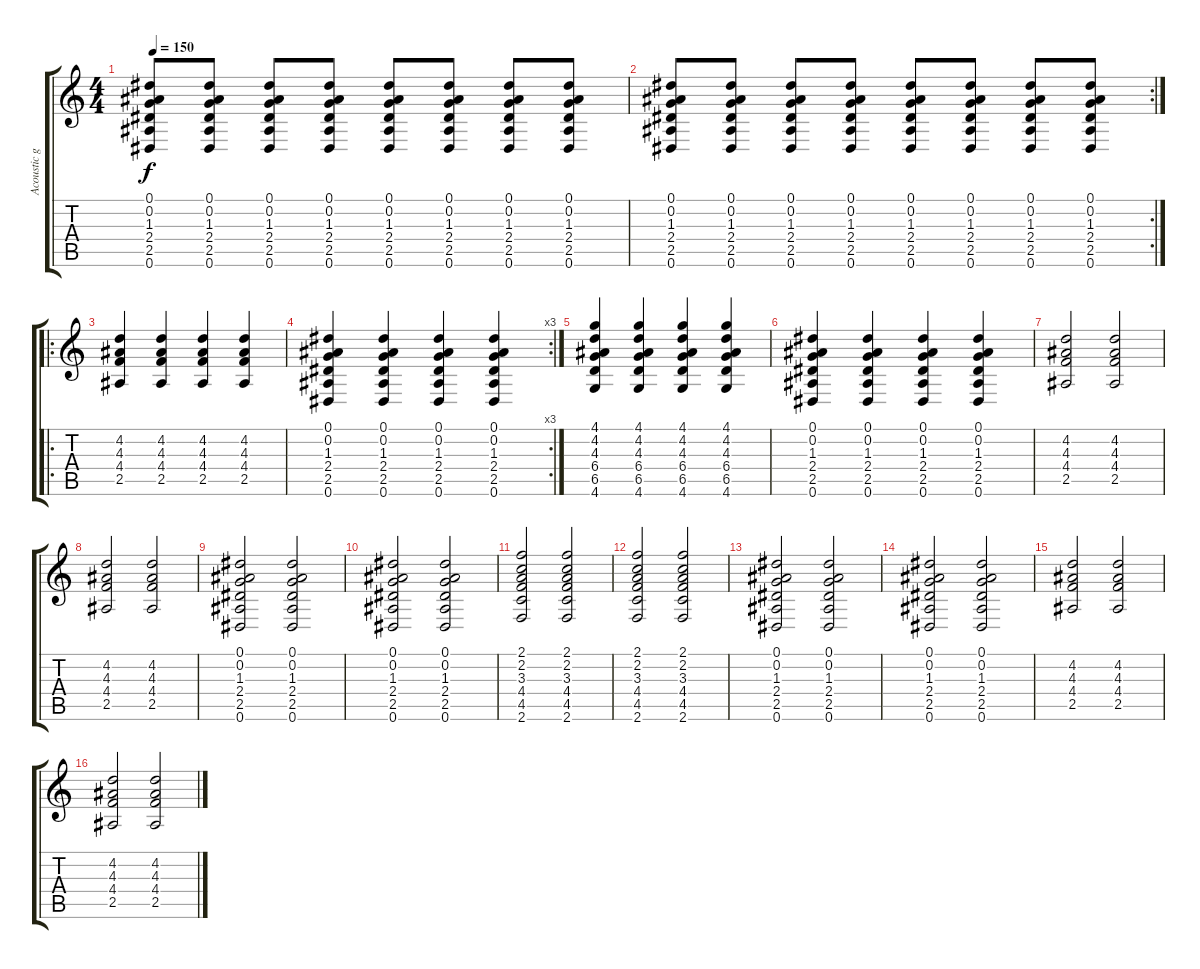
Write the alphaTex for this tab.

\track ("Acoustic guitar" "Acoustic g") {instrument acousticguitarsteel}
\staff {score tabs}
\tuning (Eb4 Bb3 Gb3 Db3 Ab2 Eb2) {hide}
\ts (4 4)
\tempo 150
\clef g2
\ks c
(0.1 0.2 1.3 2.4 2.5 0.6).8{dy f} (0.1 0.2 1.3 2.4 2.5 0.6).8 (0.1 0.2 1.3 2.4 2.5 0.6).8 (0.1 0.2 1.3 2.4 2.5 0.6).8 (0.1 0.2 1.3 2.4 2.5 0.6).8 (0.1 0.2 1.3 2.4 2.5 0.6).8 (0.1 0.2 1.3 2.4 2.5 0.6).8 (0.1 0.2 1.3 2.4 2.5 0.6).8 |
\rc 2
(0.1 0.2 1.3 2.4 2.5 0.6).8 (0.1 0.2 1.3 2.4 2.5 0.6).8 (0.1 0.2 1.3 2.4 2.5 0.6).8 (0.1 0.2 1.3 2.4 2.5 0.6).8 (0.1 0.2 1.3 2.4 2.5 0.6).8 (0.1 0.2 1.3 2.4 2.5 0.6).8 (0.1 0.2 1.3 2.4 2.5 0.6).8 (0.1 0.2 1.3 2.4 2.5 0.6).8 |
\ro
(4.2 4.3 4.4 2.5).4 (4.2 4.3 4.4 2.5).4 (4.2 4.3 4.4 2.5).4 (4.2 4.3 4.4 2.5).4 |
\rc 3
(0.1 0.2 1.3 2.4 2.5 0.6).4 (0.1 0.2 1.3 2.4 2.5 0.6).4 (0.1 0.2 1.3 2.4 2.5 0.6).4 (0.1 0.2 1.3 2.4 2.5 0.6).4 |
(4.1 4.2 4.3 6.4 6.5 4.6).4 (4.1 4.2 4.3 6.4 6.5 4.6).4 (4.1 4.2 4.3 6.4 6.5 4.6).4 (4.1 4.2 4.3 6.4 6.5 4.6).4 |
(0.1 0.2 1.3 2.4 2.5 0.6).4 (0.1 0.2 1.3 2.4 2.5 0.6).4 (0.1 0.2 1.3 2.4 2.5 0.6).4 (0.1 0.2 1.3 2.4 2.5 0.6).4 |
(4.2 4.3 4.4 2.5).2 (4.2 4.3 4.4 2.5).2 |
(4.2 4.3 4.4 2.5).2 (4.2 4.3 4.4 2.5).2 |
(0.1 0.2 1.3 2.4 2.5 0.6).2 (0.1 0.2 1.3 2.4 2.5 0.6).2 |
(0.1 0.2 1.3 2.4 2.5 0.6).2 (0.1 0.2 1.3 2.4 2.5 0.6).2 |
(2.1 2.2 3.3 4.4 4.5 2.6).2 (2.1 2.2 3.3 4.4 4.5 2.6).2 |
(2.1 2.2 3.3 4.4 4.5 2.6).2 (2.1 2.2 3.3 4.4 4.5 2.6).2 |
(0.1 0.2 1.3 2.4 2.5 0.6).2 (0.1 0.2 1.3 2.4 2.5 0.6).2 |
(0.1 0.2 1.3 2.4 2.5 0.6).2 (0.1 0.2 1.3 2.4 2.5 0.6).2 |
(4.2 4.3 4.4 2.5).2 (4.2 4.3 4.4 2.5).2 |
(4.2 4.3 4.4 2.5).2 (4.2 4.3 4.4 2.5).2
